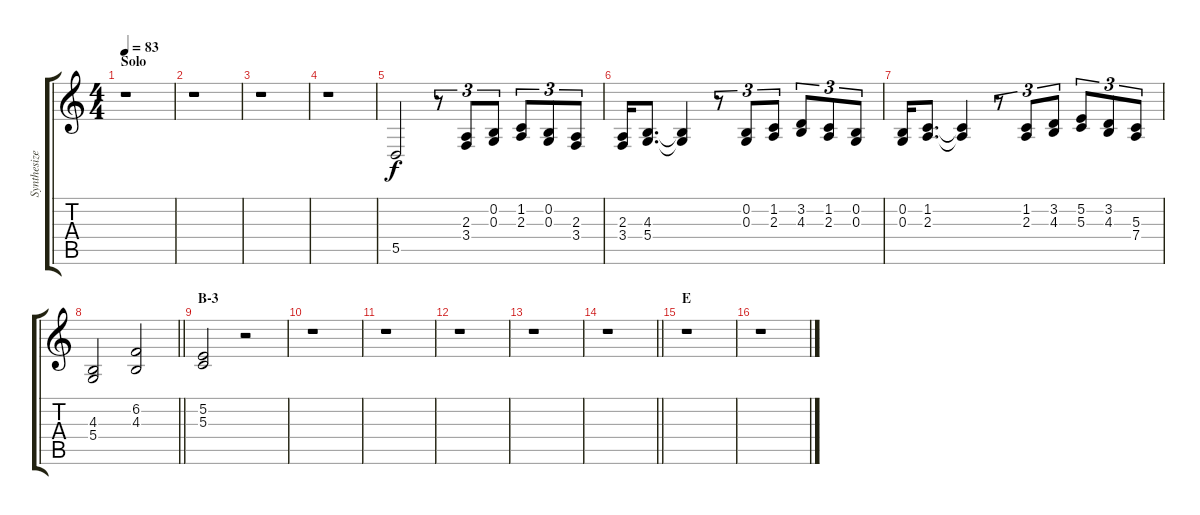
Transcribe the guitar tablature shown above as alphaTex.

\track ("Synthesizer II" "Synthesize") {instrument pad4choir}
\staff {score tabs}
\tuning (E4 B3 G3 D3 A2 E2) {hide}
\ts (4 4)
\section ("" "Solo")
\tempo 83
\clef g2
\ks c
r.1{dy f} |
r.1 |
r.1 |
r.1 |
5.5.2 r.8{tu (3 2)} (2.3 3.4).8{tu (3 2)} (0.2 0.3).8{tu (3 2)} (1.2 2.3).8{tu (3 2)} (0.2 0.3).8{tu (3 2)} (2.3 3.4).8{tu (3 2)} |
(2.3 3.4).16 (4.3 5.4).8{d} (4.3{t} 5.4{t}).4 r.8{tu (3 2)} (0.2 0.3).8{tu (3 2)} (1.2 2.3).8{tu (3 2)} (3.2 4.3).8{tu (3 2)} (1.2 2.3).8{tu (3 2)} (0.2 0.3).8{tu (3 2)} |
(0.2 0.3).16 (1.2 2.3).8{d} (1.2{t} 2.3{t}).4 r.8{tu (3 2)} (1.2 2.3).8{tu (3 2)} (3.2 4.3).8{tu (3 2)} (5.2 5.3).8{tu (3 2)} (3.2 4.3).8{tu (3 2)} (5.3 7.4).8{tu (3 2)} |
\barLineRight lightlight
(4.3 5.4).2 (6.2 4.3).2 |
\section ("" "B-3")
(5.2 5.3).2 r.2 |
r.1 |
r.1 |
r.1 |
r.1 |
\barLineRight lightlight
r.1 |
\section ("" "E")
r.1 |
r.1
